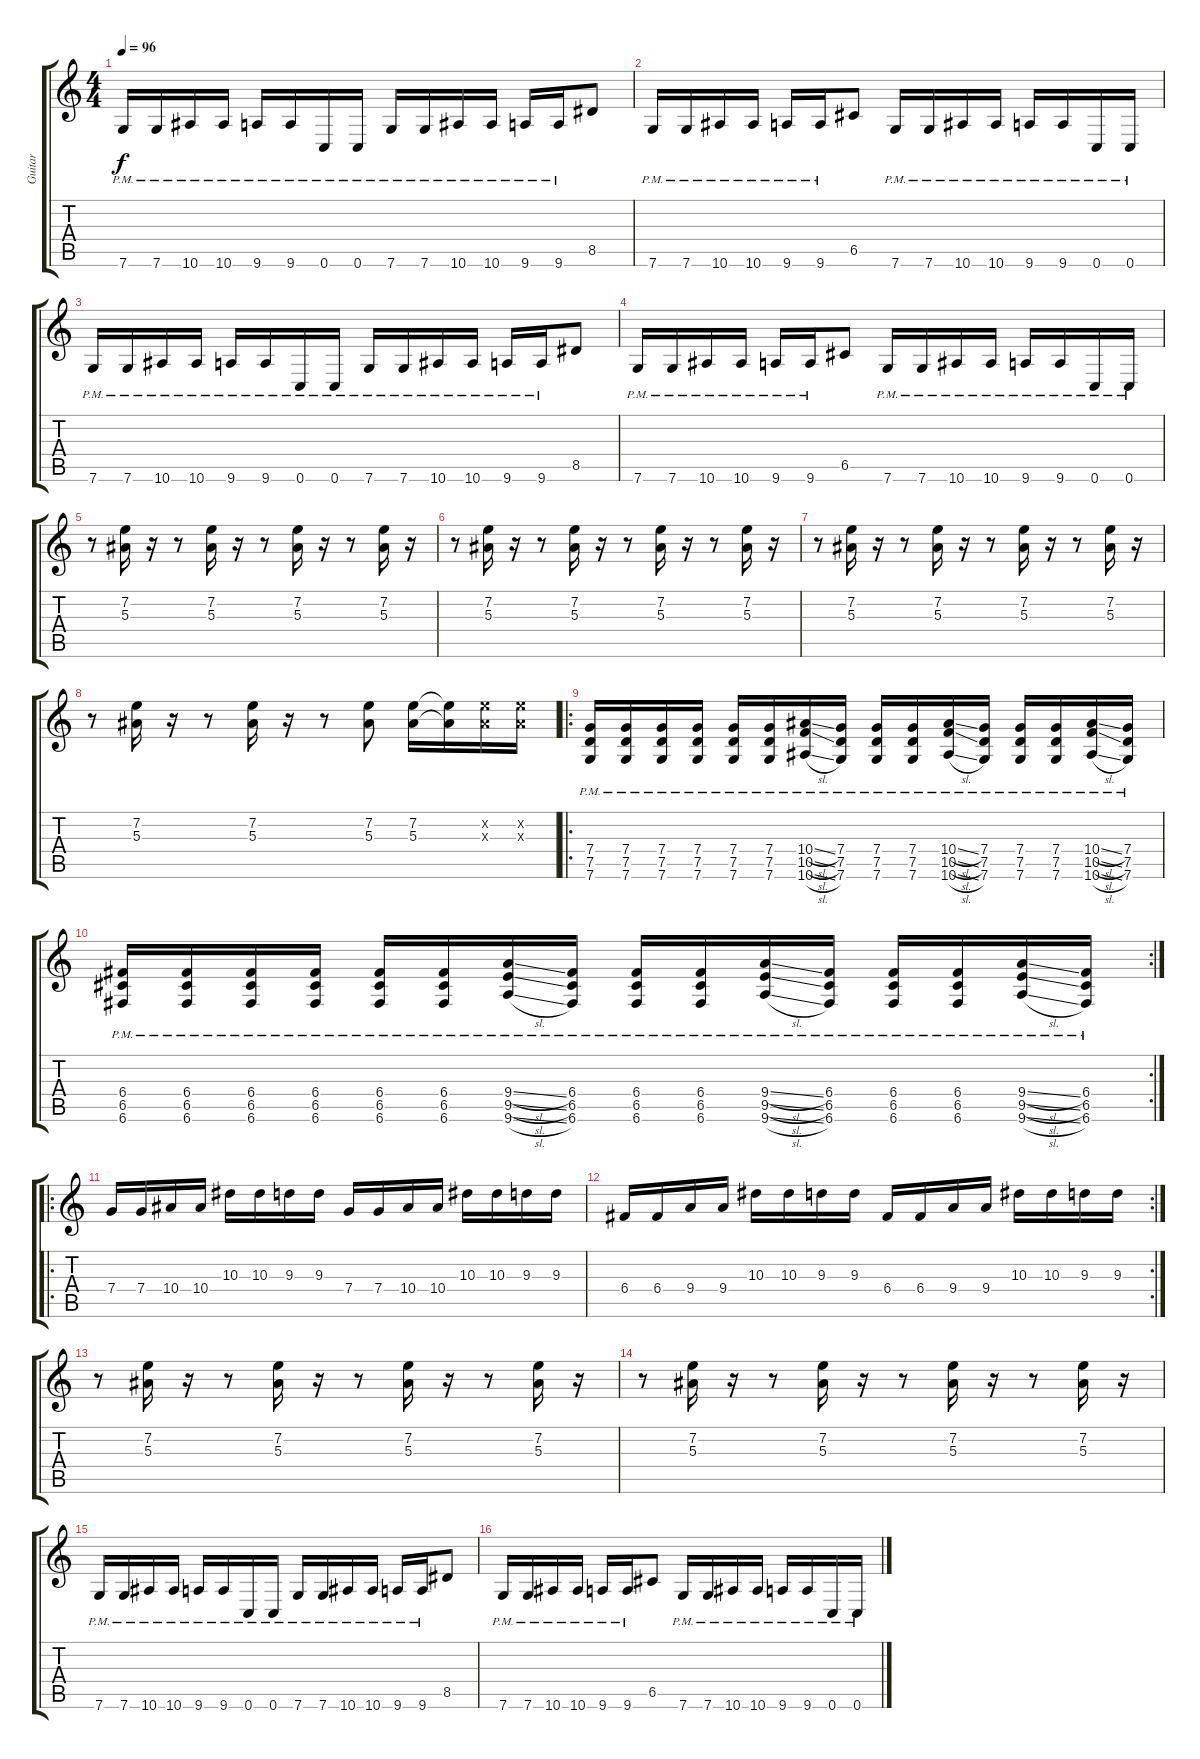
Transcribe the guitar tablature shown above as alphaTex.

\track ("Guitar" "Guitar") {instrument distortionguitar}
\staff {score tabs}
\tuning (D4 A3 F3 C3 G2 C2) {hide}
\ts (4 4)
\tempo 96
\clef g2
\ks c
7.6{pm}.16{dy f} 7.6{pm}.16 10.6{pm}.16 10.6{pm}.16 9.6{pm}.16 9.6{pm}.16 0.6{pm}.16 0.6{pm}.16 7.6{pm}.16 7.6{pm}.16 10.6{pm}.16 10.6{pm}.16 9.6{pm}.16 9.6{pm}.16 8.5.8 |
7.6{pm}.16 7.6{pm}.16 10.6{pm}.16 10.6{pm}.16 9.6{pm}.16 9.6{pm}.16 6.5.8 7.6{pm}.16 7.6{pm}.16 10.6{pm}.16 10.6{pm}.16 9.6{pm}.16 9.6{pm}.16 0.6{pm}.16 0.6{pm}.16 |
7.6{pm}.16 7.6{pm}.16 10.6{pm}.16 10.6{pm}.16 9.6{pm}.16 9.6{pm}.16 0.6{pm}.16 0.6{pm}.16 7.6{pm}.16 7.6{pm}.16 10.6{pm}.16 10.6{pm}.16 9.6{pm}.16 9.6{pm}.16 8.5.8 |
7.6{pm}.16 7.6{pm}.16 10.6{pm}.16 10.6{pm}.16 9.6{pm}.16 9.6{pm}.16 6.5.8 7.6{pm}.16 7.6{pm}.16 10.6{pm}.16 10.6{pm}.16 9.6{pm}.16 9.6{pm}.16 0.6{pm}.16 0.6{pm}.16 |
r.8 (7.2 5.3).16 r.16 r.8 (7.2 5.3).16 r.16 r.8 (7.2 5.3).16 r.16 r.8 (7.2 5.3).16 r.16 |
r.8 (7.2 5.3).16 r.16 r.8 (7.2 5.3).16 r.16 r.8 (7.2 5.3).16 r.16 r.8 (7.2 5.3).16 r.16 |
r.8 (7.2 5.3).16 r.16 r.8 (7.2 5.3).16 r.16 r.8 (7.2 5.3).16 r.16 r.8 (7.2 5.3).16 r.16 |
r.8 (7.2 5.3).16 r.16 r.8 (7.2 5.3).16 r.16 r.8 (7.2 5.3).8 (7.2 5.3).16 (7.2{t} 5.3{t}).16 (7.2{x} 5.3{x}).16 (7.2{x} 5.3{x}).16 |
\ro
(7.4{pm} 7.5{pm} 7.6{pm}).16 (7.4{pm} 7.5{pm} 7.6{pm}).16 (7.4{pm} 7.5{pm} 7.6{pm}).16 (7.4{pm} 7.5{pm} 7.6{pm}).16 (7.4{pm} 7.5{pm} 7.6{pm}).16 (7.4{pm} 7.5{pm} 7.6{pm}).16 (10.4{sl pm} 10.5{sl pm} 10.6{sl pm}).16 (7.4{pm} 7.5{pm} 7.6{pm}).16 (7.4{pm} 7.5{pm} 7.6{pm}).16 (7.4{pm} 7.5{pm} 7.6{pm}).16 (10.4{sl pm} 10.5{sl pm} 10.6{sl pm}).16 (7.4{pm} 7.5{pm} 7.6{pm}).16 (7.4{pm} 7.5{pm} 7.6{pm}).16 (7.4{pm} 7.5{pm} 7.6{pm}).16 (10.4{sl pm} 10.5{sl pm} 10.6{sl pm}).16 (7.4{pm} 7.5{pm} 7.6{pm}).16 |
\rc 2
(6.4{pm} 6.5{pm} 6.6{pm}).16 (6.4{pm} 6.5{pm} 6.6{pm}).16 (6.4{pm} 6.5{pm} 6.6{pm}).16 (6.4{pm} 6.5{pm} 6.6{pm}).16 (6.4{pm} 6.5{pm} 6.6{pm}).16 (6.4{pm} 6.5{pm} 6.6{pm}).16 (9.4{sl pm} 9.5{sl pm} 9.6{sl pm}).16 (6.4{pm} 6.5{pm} 6.6{pm}).16 (6.4{pm} 6.5{pm} 6.6{pm}).16 (6.4{pm} 6.5{pm} 6.6{pm}).16 (9.4{sl pm} 9.5{sl pm} 9.6{sl pm}).16 (6.4{pm} 6.5{pm} 6.6{pm}).16 (6.4{pm} 6.5{pm} 6.6{pm}).16 (6.4{pm} 6.5{pm} 6.6{pm}).16 (9.4{sl pm} 9.5{sl pm} 9.6{sl pm}).16 (6.4{pm} 6.5{pm} 6.6{pm}).16 |
\ro
7.4.16 7.4.16 10.4.16 10.4.16 10.3.16 10.3.16 9.3.16 9.3.16 7.4.16 7.4.16 10.4.16 10.4.16 10.3.16 10.3.16 9.3.16 9.3.16 |
\rc 2
6.4.16 6.4.16 9.4.16 9.4.16 10.3.16 10.3.16 9.3.16 9.3.16 6.4.16 6.4.16 9.4.16 9.4.16 10.3.16 10.3.16 9.3.16 9.3.16 |
r.8 (7.2 5.3).16 r.16 r.8 (7.2 5.3).16 r.16 r.8 (7.2 5.3).16 r.16 r.8 (7.2 5.3).16 r.16 |
r.8 (7.2 5.3).16 r.16 r.8 (7.2 5.3).16 r.16 r.8 (7.2 5.3).16 r.16 r.8 (7.2 5.3).16 r.16 |
7.6{pm}.16 7.6{pm}.16 10.6{pm}.16 10.6{pm}.16 9.6{pm}.16 9.6{pm}.16 0.6{pm}.16 0.6{pm}.16 7.6{pm}.16 7.6{pm}.16 10.6{pm}.16 10.6{pm}.16 9.6{pm}.16 9.6{pm}.16 8.5.8 |
7.6{pm}.16 7.6{pm}.16 10.6{pm}.16 10.6{pm}.16 9.6{pm}.16 9.6{pm}.16 6.5.8 7.6{pm}.16 7.6{pm}.16 10.6{pm}.16 10.6{pm}.16 9.6{pm}.16 9.6{pm}.16 0.6{pm}.16 0.6{pm}.16
